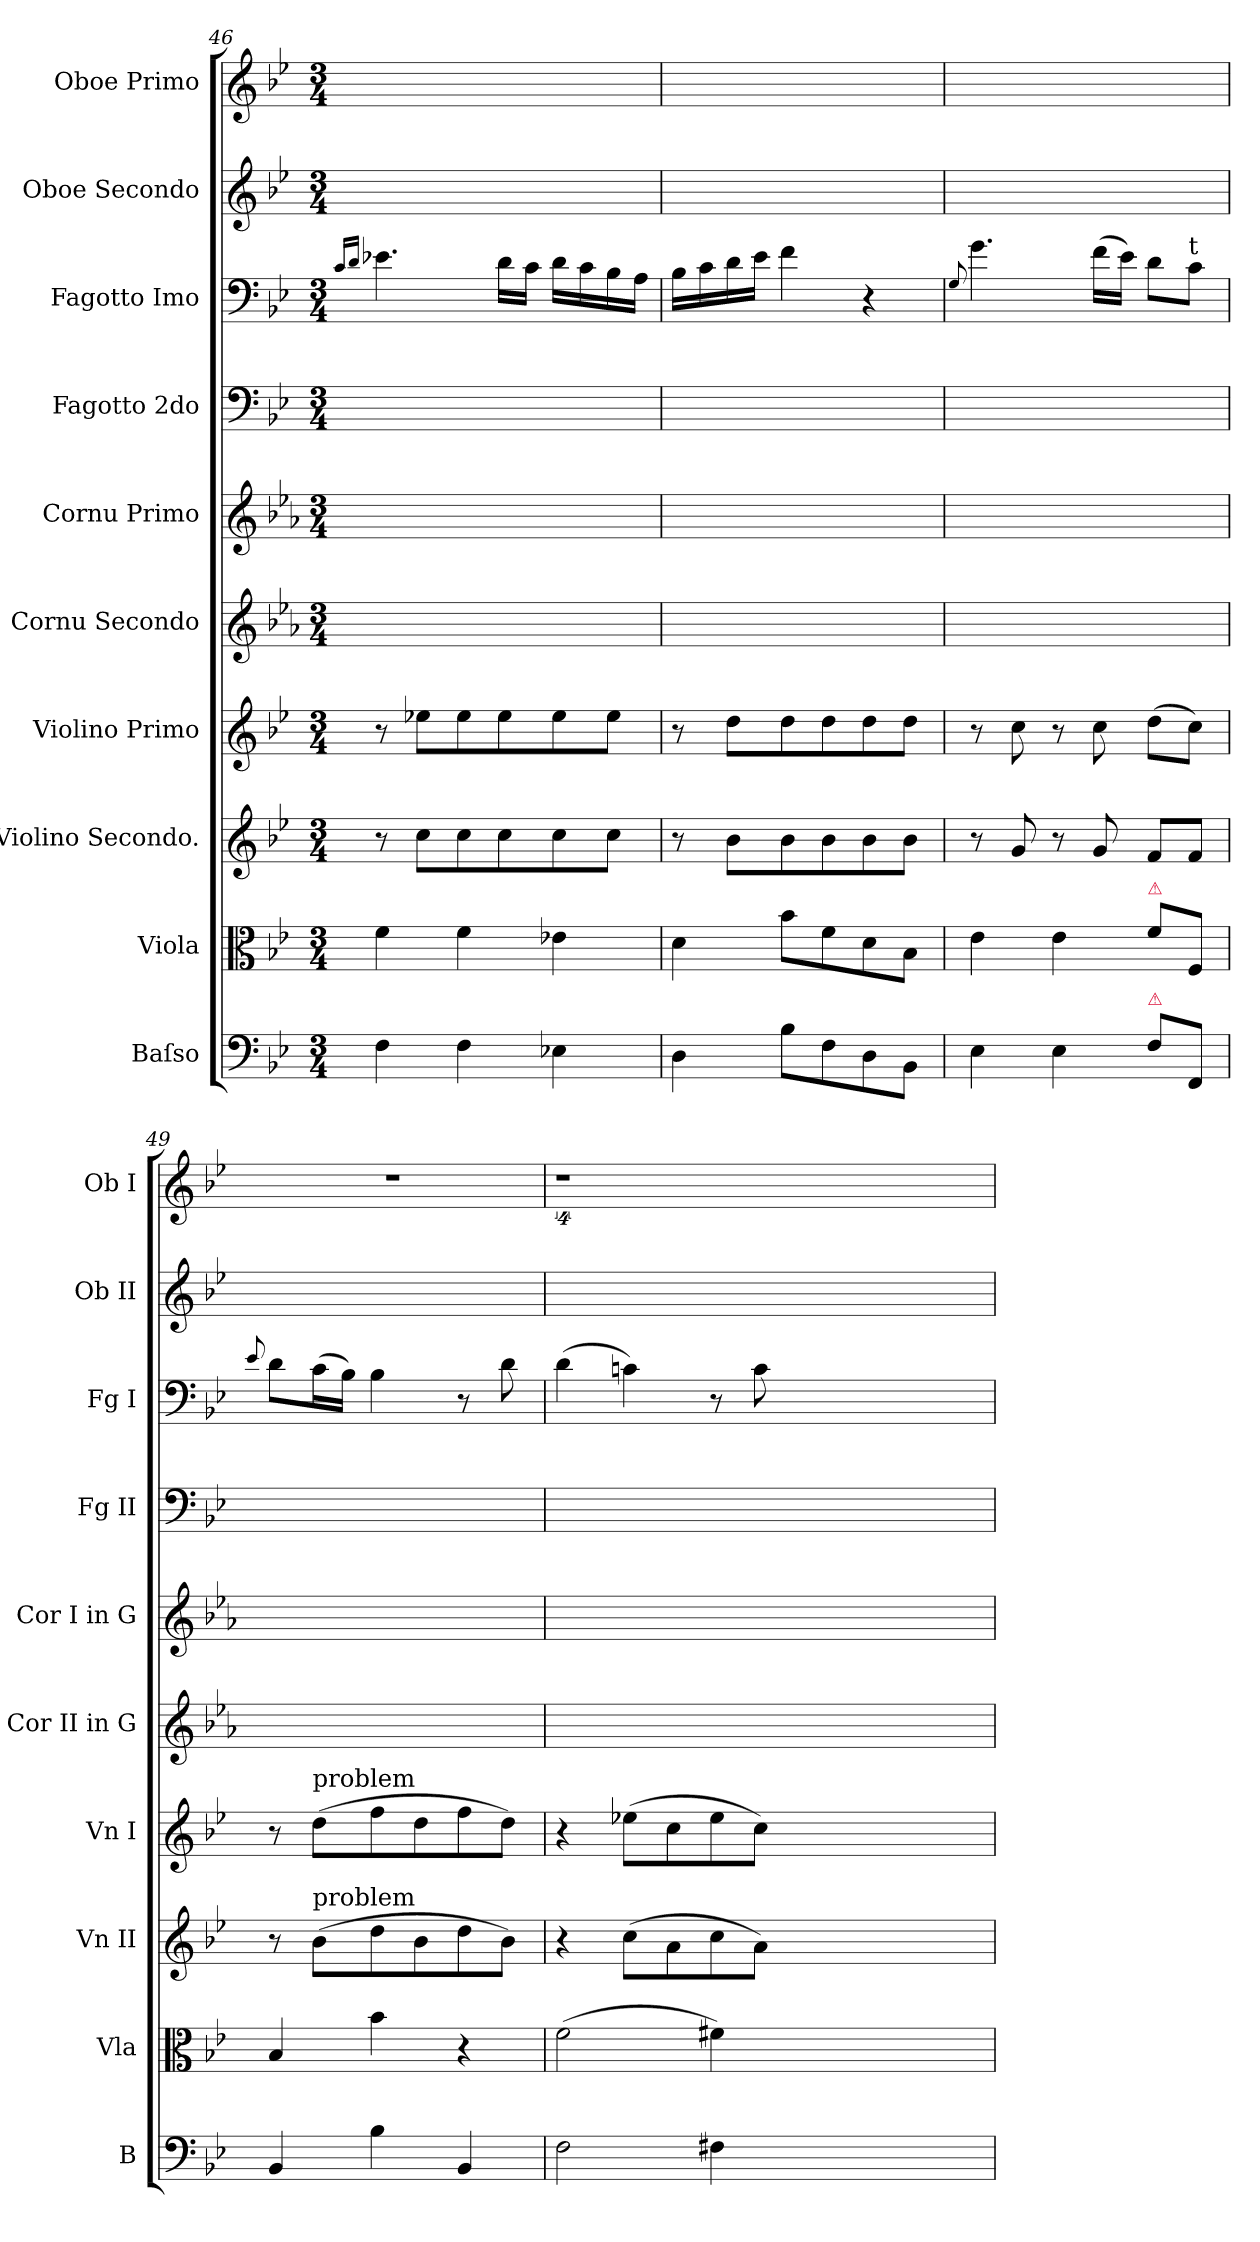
**kern	**kern	**kern	**kern	**kern	**kern	**kern	**kern	**kern	**kern
*part10	*part9	*part8	*part7	*part6	*part5	*part4	*part3	*part2	*part1
*staff10	*staff9	*staff8	*staff7	*staff6	*staff5	*staff4	*staff3	*staff2	*staff1
*I"Baſso	*I"Viola	*I"Violino Secondo.	*I"Violino Primo	*I"Cornu Secondo	*I"Cornu Primo	*I"Fagotto 2do	*I"Fagotto Imo	*I"Oboe Secondo	*I"Oboe Primo
*I'B	*I'Vla	*I'Vn II	*I'Vn I	*I'Cor II in G	*I'Cor I in G	*I'Fg II	*I'Fg I	*I'Ob II	*I'Ob I
*clefF4	*clefC3	*clefG2	*clefG2	*clefG2	*clefG2	*clefF4	*clefF4	*clefG2	*clefG2
*	*	*	*	*ITrd3c5	*ITrd3c5	*	*	*	*
*k[b-e-]	*k[b-e-]	*k[b-e-]	*k[b-e-]	*k[b-e-]	*k[b-e-]	*k[b-e-]	*k[b-e-]	*k[b-e-]	*k[b-e-]
*B-:	*B-:	*B-:	*B-:	*	*	*B-:	*B-:	*B-:	*B-:
*M3/4	*M3/4	*M3/4	*M3/4	*M3/4	*M3/4	*M3/4	*M3/4	*M3/4	*M3/4
=46	=46	=46	=46	=46	=46	=46	=46	=46	=46
.	.	.	.	.	.	.	16qqc/LL	.	.
.	.	.	.	.	.	.	16qqd/JJ	.	.
4F\	4f\	8r	8r	2.ryy	2.ryy	2.ryy	4.e-X\	2.ryy	2.ryy
.	.	8cc\L	8ee-X\L	.	.	.	.	.	.
4F\	4f\	8cc\	8ee-\	.	.	.	.	.	.
.	.	8cc\	8ee-\	.	.	.	16d\LL	.	.
.	.	.	.	.	.	.	16c\JJ	.	.
4E-X\	4e-X\	8cc\	8ee-\	.	.	.	16d\LL	.	.
.	.	.	.	.	.	.	16c\	.	.
.	.	8cc\J	8ee-\J	.	.	.	16B-\	.	.
.	.	.	.	.	.	.	16A\JJ	.	.
=47	=47	=47	=47	=47	=47	=47	=47	=47	=47
4D\	4d\	8r	8r	2.ryy	2.ryy	2.ryy	16B-\LL	2.ryy	2.ryy
.	.	.	.	.	.	.	16c\	.	.
.	.	8b-\L	8dd\L	.	.	.	16d\	.	.
.	.	.	.	.	.	.	16e-\JJ	.	.
8B-\L	8b-\L	8b-\	8dd\	.	.	.	4f\	.	.
8F\	8f\	8b-\	8dd\	.	.	.	.	.	.
8D\	8d\	8b-\	8dd\	.	.	.	4r	.	.
8BB-\J	8B-\J	8b-\J	8dd\J	.	.	.	.	.	.
=48	=48	=48	=48	=48	=48	=48	=48	=48	=48
.	.	.	.	.	.	.	8qqG/	.	.
4E-\	4e-\	8r	8r	2.ryy	2.ryy	2.ryy	4.g\	2.ryy	2.ryy
.	.	8g/	8cc\	.	.	.	.	.	.
4E-\	4e-\	8r	8r	.	.	.	.	.	.
.	.	8g/	8cc\	.	.	.	(16f\LL	.	.
.	.	.	.	.	.	.	16e-\JJ)	.	.
!	!LO:TX:a:color=crimson:t=⚠	!	!	!	!	!	!	!	!
!LO:TX:a:color=crimson:t=⚠	!	!	!	!	!	!	!	!	!
8F\L	8f\L	8f/L	(8dd\L	.	.	.	8d\L	.	.
!	!	!	!	!	!	!	!LO:TX:a:t=t	!	!
8FF/J	8F/J	8f/J	8cc\J)	.	.	.	8c\J	.	.
=49	=49	=49	=49	=49	=49	=49	=49	=49	=49
.	.	.	.	.	.	.	8qqe-/	.	.
4BB-/	4B-/	8r	8r	2.ryy	2.ryy	2.ryy	8d\L	2.ryy	2.r
!	!	!	!LO:TX:a:t=problem	!	!	!	!	!	!
!	!	!LO:TX:a:t=problem	!	!	!	!	!	!	!
.	.	(8b-\L	(8dd\L	.	.	.	(16c\L	.	.
.	.	.	.	.	.	.	16B-\JJ)	.	.
4B-\	4b-\	8dd\	8ff\	.	.	.	4B-\	.	.
.	.	8b-\	8dd\	.	.	.	.	.	.
4BB-/	4r	8dd\	8ff\	.	.	.	8r	.	.
.	.	8b-\J)	8dd\J)	.	.	.	8d\	.	.
=50	=50	=50	=50	=50	=50	=50	=50	=50	=50
2F\	(2f\	4r	4r	2.ryy	2.ryy	2.ryy	(4d\	2.ryy	4%9r
.	.	(8cc\L	(8ee-X\L	.	.	.	4cn\)	.	.
.	.	8a\	8cc\	.	.	.	.	.	.
4F#X\	4f#X\)	8cc\	8ee-\	.	.	.	8r	.	.
.	.	8a\J)	8cc\J)	.	.	.	8c\	.	.
1.ryy	1.ryy	1.ryy	1.ryy	1.ryy	1.ryy	1.ryy	1.ryy	1.ryy	.
=	=	=	=	=	=	=	=	=	=
*-	*-	*-	*-	*-	*-	*-	*-	*-	*-
